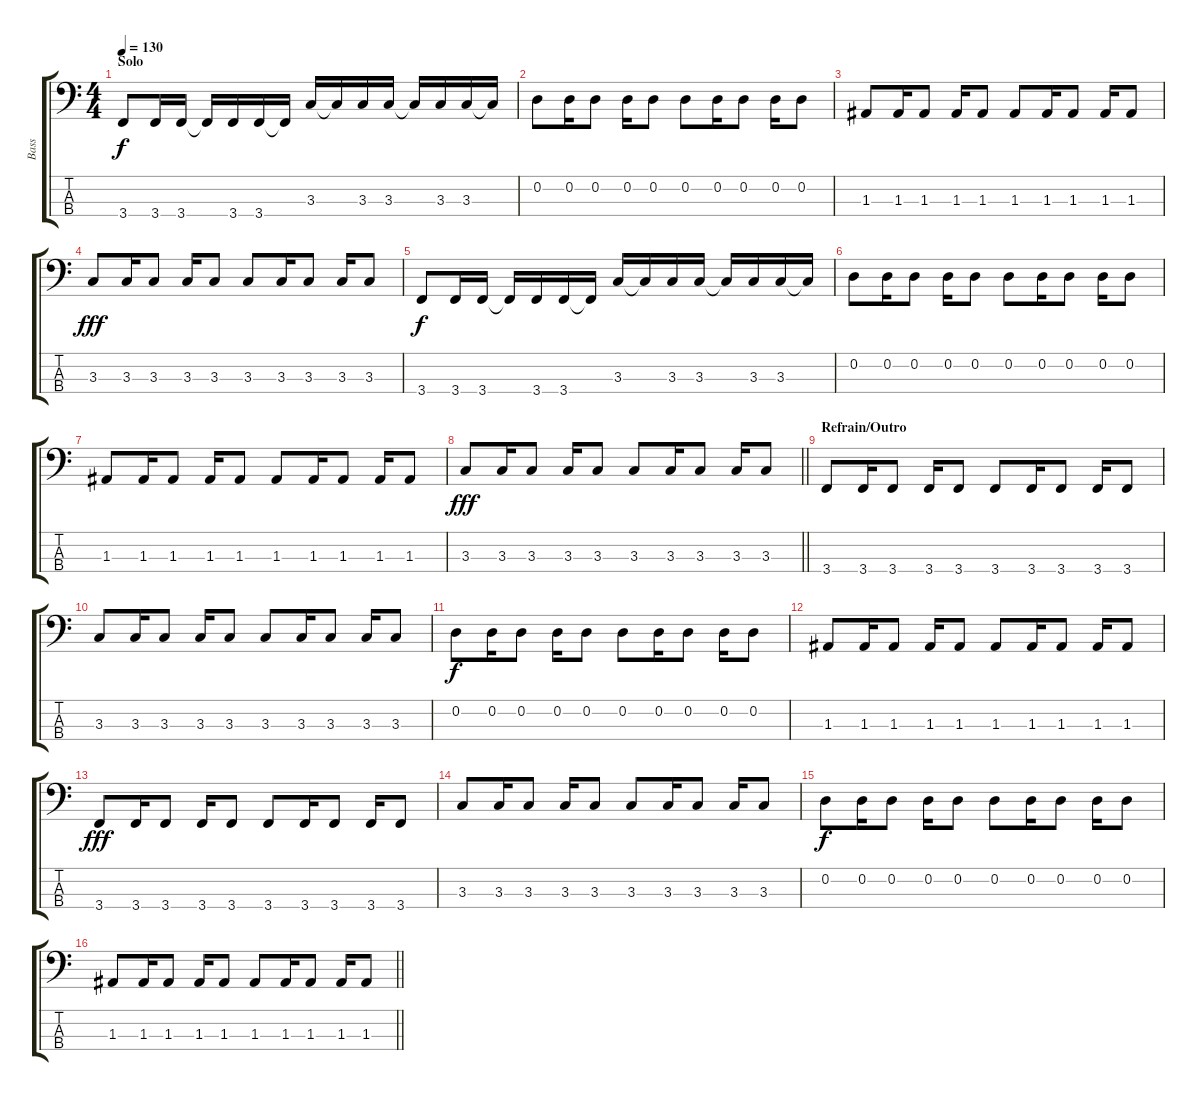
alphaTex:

\track ("Bass" "Bass") {instrument electricbassfinger}
\staff {score tabs}
\tuning (G2 D2 A1 D1) {hide}
\ts (4 4)
\section ("" "Solo")
\tempo 130
\clef f4
\ks c
3.4.8{dy f} 3.4.16 3.4.16 3.4{t}.16 3.4.16 3.4.16 3.4{t}.16 3.3.16 3.3{t}.16 3.3.16 3.3.16 3.3{t}.16 3.3.16 3.3.16 3.3{t}.16 |
0.2.8 0.2.16 0.2.8 0.2.16 0.2.8 0.2.8 0.2.16 0.2.8 0.2.16 0.2.8 |
1.3.8 1.3.16 1.3.8 1.3.16 1.3.8 1.3.8 1.3.16 1.3.8 1.3.16 1.3.8 |
3.3.8{dy fff} 3.3.16 3.3.8 3.3.16 3.3.8 3.3.8 3.3.16 3.3.8 3.3.16 3.3.8 |
3.4.8{dy f} 3.4.16 3.4.16 3.4{t}.16 3.4.16 3.4.16 3.4{t}.16 3.3.16 3.3{t}.16 3.3.16 3.3.16 3.3{t}.16 3.3.16 3.3.16 3.3{t}.16 |
0.2.8 0.2.16 0.2.8 0.2.16 0.2.8 0.2.8 0.2.16 0.2.8 0.2.16 0.2.8 |
1.3.8 1.3.16 1.3.8 1.3.16 1.3.8 1.3.8 1.3.16 1.3.8 1.3.16 1.3.8 |
\barLineRight lightlight
3.3.8{dy fff} 3.3.16 3.3.8 3.3.16 3.3.8 3.3.8 3.3.16 3.3.8 3.3.16 3.3.8 |
\section ("" "Refrain/Outro")
3.4.8 3.4.16 3.4.8 3.4.16 3.4.8 3.4.8 3.4.16 3.4.8 3.4.16 3.4.8 |
3.3.8 3.3.16 3.3.8 3.3.16 3.3.8 3.3.8 3.3.16 3.3.8 3.3.16 3.3.8 |
0.2.8{dy f} 0.2.16 0.2.8 0.2.16 0.2.8 0.2.8 0.2.16 0.2.8 0.2.16 0.2.8 |
1.3.8 1.3.16 1.3.8 1.3.16 1.3.8 1.3.8 1.3.16 1.3.8 1.3.16 1.3.8 |
3.4.8{dy fff} 3.4.16 3.4.8 3.4.16 3.4.8 3.4.8 3.4.16 3.4.8 3.4.16 3.4.8 |
3.3.8 3.3.16 3.3.8 3.3.16 3.3.8 3.3.8 3.3.16 3.3.8 3.3.16 3.3.8 |
0.2.8{dy f} 0.2.16 0.2.8 0.2.16 0.2.8 0.2.8 0.2.16 0.2.8 0.2.16 0.2.8 |
\barLineRight lightlight
1.3.8 1.3.16 1.3.8 1.3.16 1.3.8 1.3.8 1.3.16 1.3.8 1.3.16 1.3.8
